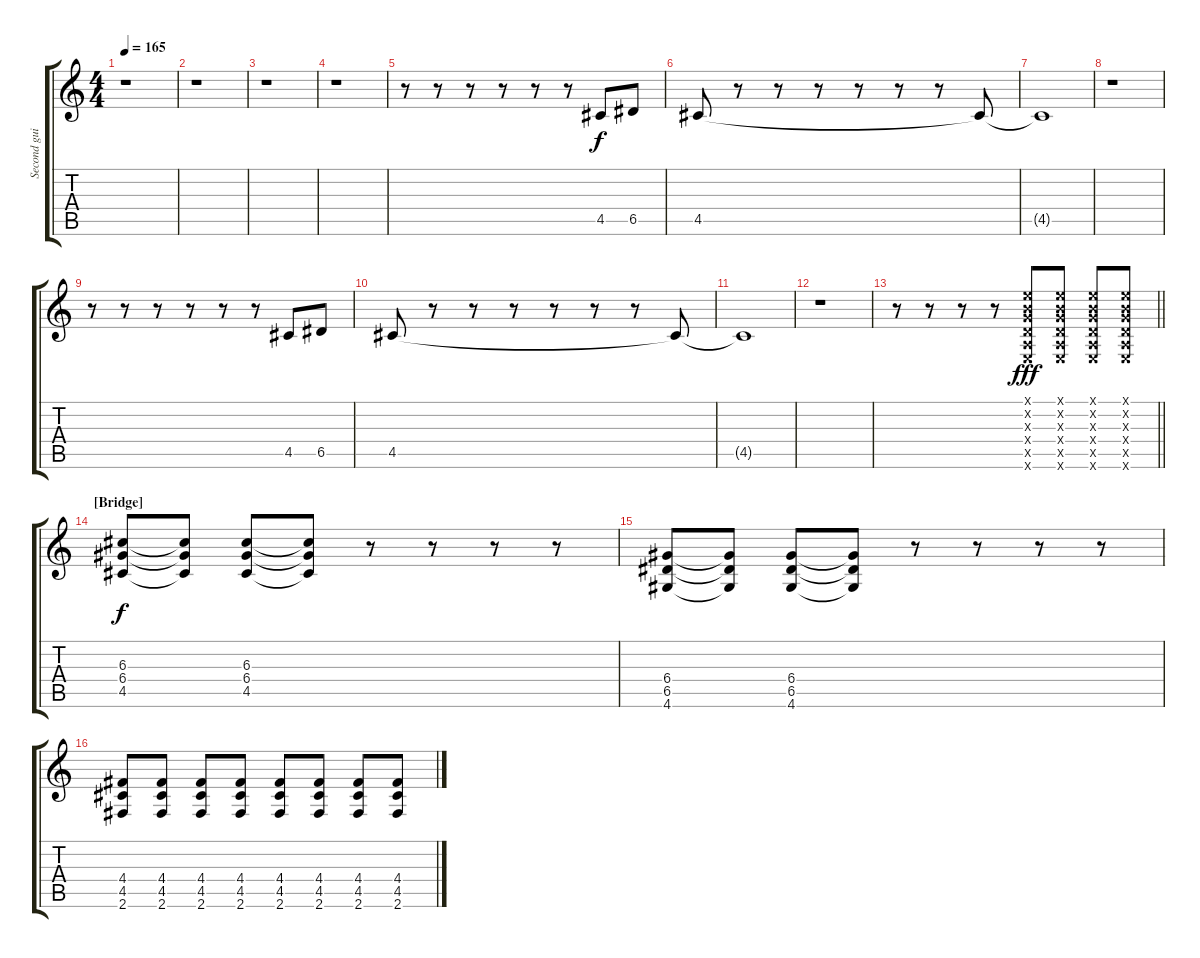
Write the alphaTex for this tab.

\track ("Second guitar" "Second gui") {instrument distortionguitar}
\staff {score tabs}
\tuning (E4 B3 G3 D3 A2 E2) {hide}
\ts (4 4)
\tempo 165
\clef g2
\ks c
r.1{dy f} |
r.1 |
r.1 |
r.1 |
r.8 r.8 r.8 r.8 r.8 r.8 4.5.8 6.5.8 |
4.5.8 r.8 r.8 r.8 r.8 r.8 r.8 4.5{t}.8 |
4.5{t}.1 |
r.1 |
r.8 r.8 r.8 r.8 r.8 r.8 4.5.8 6.5.8 |
4.5.8 r.8 r.8 r.8 r.8 r.8 r.8 4.5{t}.8 |
4.5{t}.1 |
r.1 |
\barLineRight lightlight
r.8 r.8 r.8 r.8 (0.1{x} 0.2{x} 0.3{x} 0.4{x} 0.5{x} 0.6{x}).8{dy fff} (0.1{x} 0.2{x} 0.3{x} 0.4{x} 0.5{x} 0.6{x}).8 (0.1{x} 0.2{x} 0.3{x} 0.4{x} 0.5{x} 0.6{x}).8 (0.1{x} 0.2{x} 0.3{x} 0.4{x} 0.5{x} 0.6{x}).8 |
\section ("" "[Bridge]")
(6.3 6.4 4.5).8{dy f} (6.3{t} 6.4{t} 4.5{t}).8 (6.3 6.4 4.5).8 (6.3{t} 6.4{t} 4.5{t}).8 r.8 r.8 r.8 r.8 |
(6.4 6.5 4.6).8 (6.4{t} 6.5{t} 4.6{t}).8 (6.4 6.5 4.6).8 (6.4{t} 6.5{t} 4.6{t}).8 r.8 r.8 r.8 r.8 |
(4.4 4.5 2.6).8 (4.4 4.5 2.6).8 (4.4 4.5 2.6).8 (4.4 4.5 2.6).8 (4.4 4.5 2.6).8 (4.4 4.5 2.6).8 (4.4 4.5 2.6).8 (4.4 4.5 2.6).8
